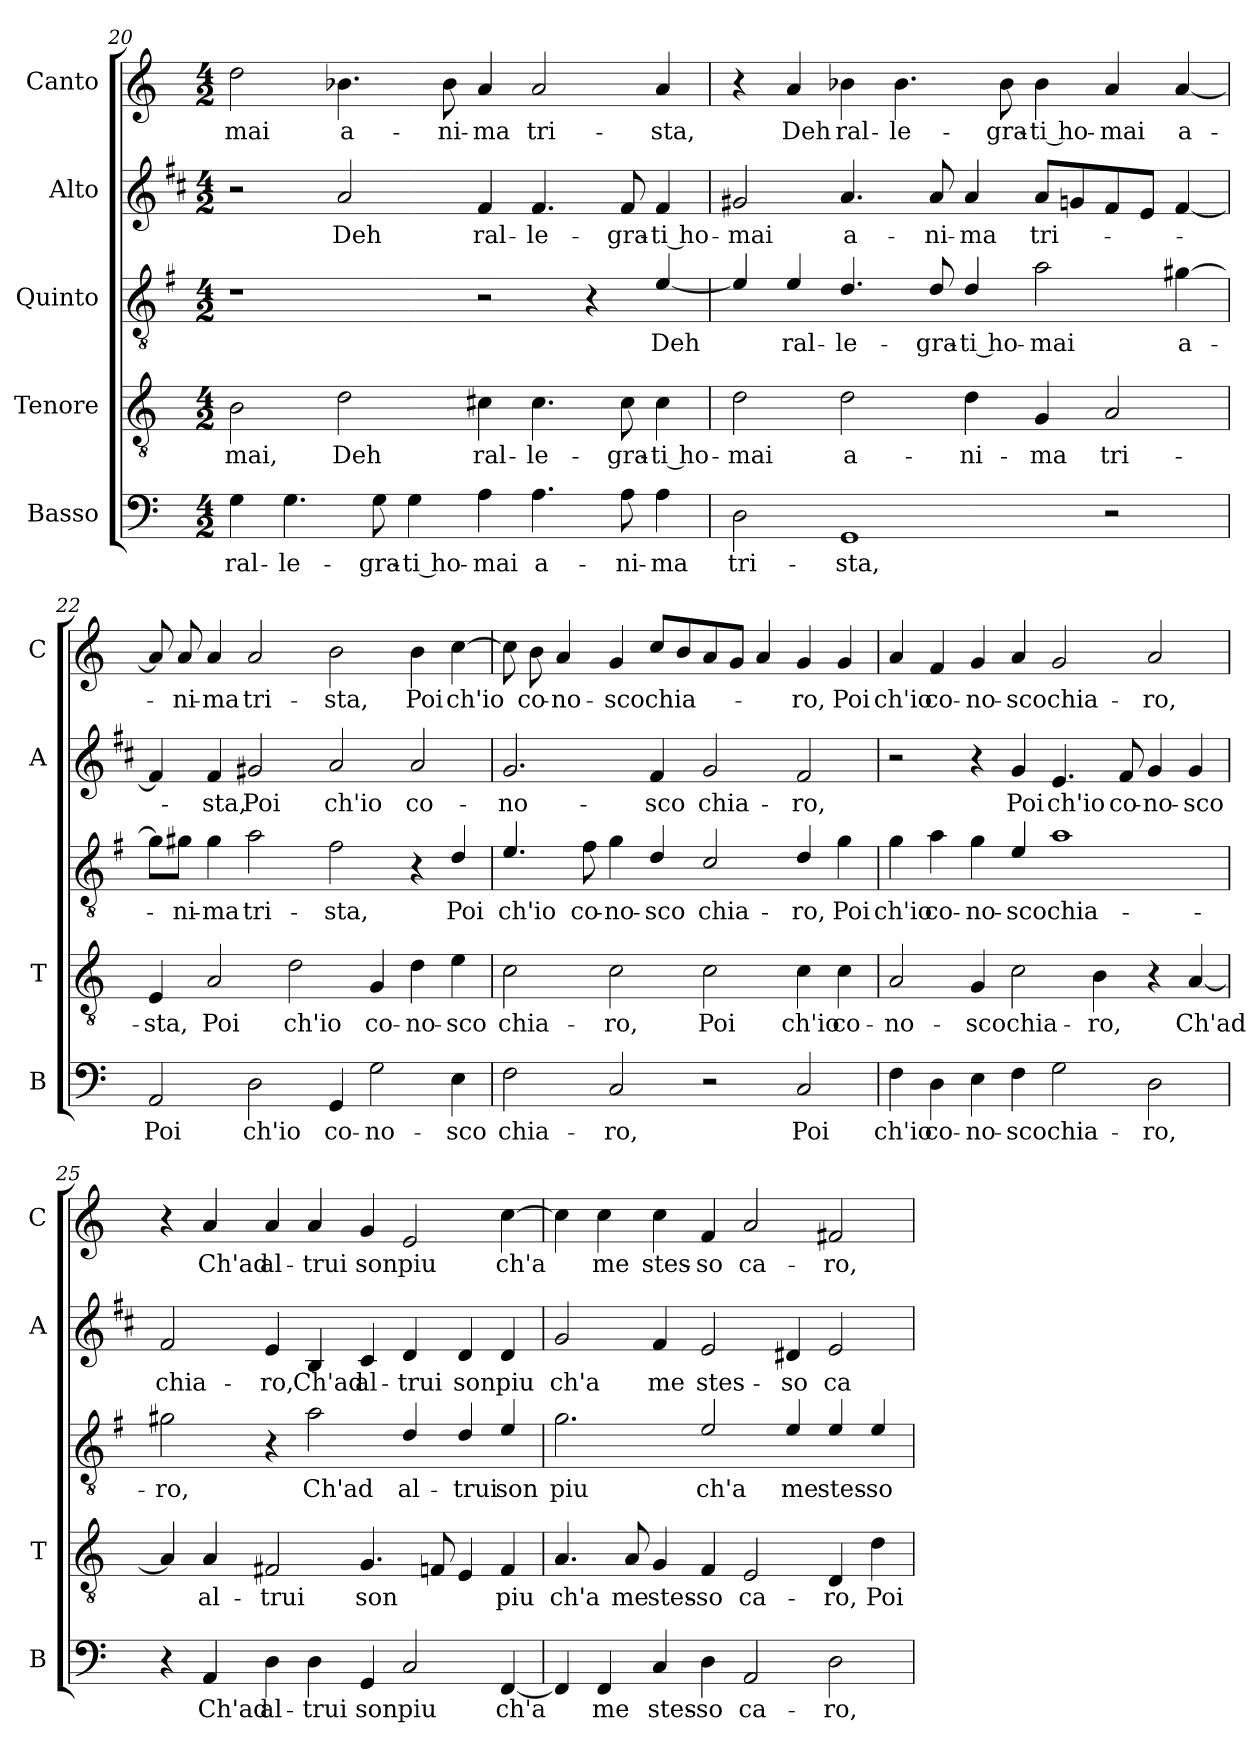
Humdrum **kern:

**kern	**text	**kern	**text	**kern	**text	**kern	**text	**kern	**text
*part5	*part5	*part4	*part4	*part3	*part3	*part2	*part2	*part1	*part1
*staff5	*staff5	*staff4	*staff4	*staff3	*staff3	*staff2	*staff2	*staff1	*staff1
*I"Basso	*	*I"Tenore	*	*I"Quinto	*	*I"Alto	*	*I"Canto	*
*I'B	*	*I'T	*	*	*	*I'A	*	*I'C	*
*clefF4	*	*clefGv2	*	*clefGv2	*	*clefG2	*	*clefG2	*
*	*	*	*	*ITrd4c7	*	*ITrd1c2	*	*	*
*k[]	*	*k[]	*	*k[]	*	*k[]	*	*k[]	*
*C:	*	*C:	*	*C:	*	*C:	*	*C:	*
*M4/2	*	*M4/2	*	*M4/2	*	*M4/2	*	*M4/2	*
=20	=20	=20	=20	=20	=20	=20	=20	=20	=20
!	!LO:LY:b	!	!LO:LY:b	!	!	!	!	!	!LO:LY:b
4G\	ral-	2B\	-mai,	1r	.	2r	.	2dd\	-mai
!	!LO:LY:b	!	!	!	!	!	!	!	!
4.G\	-le-	.	.	.	.	.	.	.	.
!	!	!	!LO:LY:b	!	!	!	!LO:LY:b	!	!LO:LY:b
.	.	2d\	Deh	.	.	2g/	Deh	4.b-X\	a-
!	!LO:LY:b	!	!	!	!	!	!	!	!
8G\	-gra-	.	.	.	.	.	.	.	.
!	!LO:LY:b	!	!	!	!	!	!	!	!
4G\	-ti ho-	.	.	.	.	.	.	.	.
!	!	!	!	!	!	!	!	!	!LO:LY:b
.	.	.	.	.	.	.	.	8b-\	-ni-
!	!LO:LY:b	!	!LO:LY:b	!	!	!	!LO:LY:b	!	!LO:LY:b
4A\	-mai	4c#X\	ral-	2r	.	4e/	ral-	4a/	-ma
!	!LO:LY:b	!	!LO:LY:b	!	!	!	!LO:LY:b	!	!LO:LY:b
4.A\	a-	4.c#\	-le-	.	.	4.e/	-le-	2a/	tri-
.	.	.	.	4r	.	.	.	.	.
!	!LO:LY:b	!	!LO:LY:b	!	!	!	!LO:LY:b	!	!
8A\	-ni-	8c#\	-gra-	.	.	8e/	-gra-	.	.
!	!LO:LY:b	!	!LO:LY:b	!	!LO:LY:b	!	!LO:LY:b	!	!LO:LY:b
4A\	-ma	4c#\	-ti ho-	[4A/	Deh	4e/	-ti ho-	4a/	-sta,
=21	=21	=21	=21	=21	=21	=21	=21	=21	=21
!	!LO:LY:b	!	!LO:LY:b	!	!	!	!LO:LY:b	!	!
2D\	tri-	2d\	-mai	4A/]	.	2f#X/	-mai	4r	.
!	!	!	!	!	!LO:LY:b	!	!	!	!LO:LY:b
.	.	.	.	4A/	ral-	.	.	4a/	Deh
!	!LO:LY:b	!	!LO:LY:b	!	!LO:LY:b	!	!LO:LY:b	!	!LO:LY:b
1GG	-sta,	2d\	a-	4.G/	-le-	4.g/	a-	4b-X\	ral-
!	!	!	!	!	!	!	!	!	!LO:LY:b
.	.	.	.	.	.	.	.	4.b-\	-le-
!	!	!	!	!	!LO:LY:b	!	!LO:LY:b	!	!
.	.	.	.	8G/	-gra-	8g/	-ni-	.	.
!	!	!	!LO:LY:b	!	!LO:LY:b	!	!LO:LY:b	!	!
.	.	4d\	-ni-	4G/	-ti ho-	4g/	-ma	.	.
!	!	!	!	!	!	!	!	!	!LO:LY:b
.	.	.	.	.	.	.	.	8b-\	-gra-
!	!	!	!LO:LY:b	!	!LO:LY:b	!	!LO:LY:b	!	!LO:LY:b
.	.	4G/	-ma	2d\	-mai	8g/L	tri-	4b-\	-ti ho-
.	.	.	.	.	.	8fn/	.	.	.
!	!	!	!LO:LY:b	!	!	!	!	!	!LO:LY:b
2r	.	2A/	tri-	.	.	8e/	.	4a/	-mai
.	.	.	.	.	.	8d/J	.	.	.
!	!	!	!	!	!LO:LY:b	!	!	!	!LO:LY:b
.	.	.	.	[4c#X\	a-	[4e/	.	[4a/	a-
!!LO:LB:g=z
=22	=22	=22	=22	=22	=22	=22	=22	=22	=22
!	!LO:LY:b	!	!LO:LY:b	!	!	!	!	!	!
2AA/	Poi	4E/	-sta,	8c#\L]	.	4e/]	.	8a/]	.
!	!	!	!	!	!LO:LY:b	!	!	!	!LO:LY:b
.	.	.	.	8c#X\J	-ni-	.	.	8a/	-ni-
!	!	!	!LO:LY:b	!	!LO:LY:b	!	!LO:LY:b	!	!LO:LY:b
.	.	2A/	Poi	4c#\	-ma	4e/	-sta,	4a/	-ma
!	!LO:LY:b	!	!	!	!LO:LY:b	!	!LO:LY:b	!	!LO:LY:b
2D\	ch'io	.	.	2d\	tri-	2f#X/	Poi	2a/	tri-
!	!	!	!LO:LY:b	!	!	!	!	!	!
.	.	2d\	ch'io	.	.	.	.	.	.
!	!LO:LY:b	!	!	!	!LO:LY:b	!	!LO:LY:b	!	!LO:LY:b
4GG/	co-	.	.	2B\	-sta,	2g/	ch'io	2b\	-sta,
!	!LO:LY:b	!	!LO:LY:b	!	!	!	!	!	!
2G\	-no-	4G/	co-	.	.	.	.	.	.
!	!	!	!LO:LY:b	!	!	!	!LO:LY:b	!	!LO:LY:b
.	.	4d\	-no-	4r	.	2g/	co-	4b\	Poi
!	!LO:LY:b	!	!LO:LY:b	!	!LO:LY:b	!	!	!	!LO:LY:b
4E\	-sco	4e\	-sco	4G/	Poi	.	.	[4cc\	ch'io
=23	=23	=23	=23	=23	=23	=23	=23	=23	=23
!	!LO:LY:b	!	!LO:LY:b	!	!LO:LY:b	!	!LO:LY:b	!	!
2F\	chia-	2c\	chia-	4.A/	ch'io	2.f/	-no-	8cc\]	.
!	!	!	!	!	!	!	!	!	!LO:LY:b
.	.	.	.	.	.	.	.	8b\	co-
!	!	!	!	!	!	!	!	!	!LO:LY:b
.	.	.	.	.	.	.	.	4a/	-no-
!	!	!	!	!	!LO:LY:b	!	!	!	!
.	.	.	.	8B\	co-	.	.	.	.
!	!LO:LY:b	!	!LO:LY:b	!	!LO:LY:b	!	!	!	!LO:LY:b
2C/	-ro,	2c\	-ro,	4c\	-no-	.	.	4g/	-sco
!	!	!	!	!	!LO:LY:b	!	!LO:LY:b	!	!LO:LY:b
.	.	.	.	4G/	-sco	4e/	-sco	8cc/L	chia-
.	.	.	.	.	.	.	.	8b/	.
!	!	!	!LO:LY:b	!	!LO:LY:b	!	!LO:LY:b	!	!
2r	.	2c\	Poi	2F/	chia-	2f/	chia-	8a/	.
.	.	.	.	.	.	.	.	8g/J	.
.	.	.	.	.	.	.	.	4a/	.
!	!LO:LY:b	!	!LO:LY:b	!	!LO:LY:b	!	!LO:LY:b	!	!LO:LY:b
2C/	Poi	4c\	ch'io	4G/	-ro,	2e/	-ro,	4g/	-ro,
!	!	!	!LO:LY:b	!	!LO:LY:b	!	!	!	!LO:LY:b
.	.	4c\	co-	4c\	Poi	.	.	4g/	Poi
=24	=24	=24	=24	=24	=24	=24	=24	=24	=24
!	!LO:LY:b	!	!LO:LY:b	!	!LO:LY:b	!	!	!	!LO:LY:b
4F\	ch'io	2A/	-no-	4c\	ch'io	2r	.	4a/	ch'io
!	!LO:LY:b	!	!	!	!LO:LY:b	!	!	!	!LO:LY:b
4D\	co-	.	.	4d\	co-	.	.	4f/	co-
!	!LO:LY:b	!	!LO:LY:b	!	!LO:LY:b	!	!	!	!LO:LY:b
4E\	-no-	4G/	-sco	4c\	-no-	4r	.	4g/	-no-
!	!LO:LY:b	!	!LO:LY:b	!	!LO:LY:b	!	!LO:LY:b	!	!LO:LY:b
4F\	-sco	2c\	chia-	4A/	-sco	4f/	Poi	4a/	-sco
!	!LO:LY:b	!	!	!	!LO:LY:b	!	!LO:LY:b	!	!LO:LY:b
2G\	chia-	.	.	1d	chia-	4.d/	ch'io	2g/	chia-
!	!	!	!LO:LY:b	!	!	!	!	!	!
.	.	4B\	-ro,	.	.	.	.	.	.
!	!	!	!	!	!	!	!LO:LY:b	!	!
.	.	.	.	.	.	8e/	co-	.	.
!	!LO:LY:b	!	!	!	!	!	!LO:LY:b	!	!LO:LY:b
2D\	-ro,	4r	.	.	.	4f/	-no-	2a/	-ro,
!	!	!	!LO:LY:b	!	!	!	!LO:LY:b	!	!
.	.	[4A/	Ch'ad	.	.	4f/	-sco	.	.
!!LO:PB:g=z
=25	=25	=25	=25	=25	=25	=25	=25	=25	=25
!	!	!	!	!	!LO:LY:b	!	!LO:LY:b	!	!
4r	.	4A/]	.	2c#X\	-ro,	2e/	chia-	4r	.
!	!LO:LY:b	!	!LO:LY:b	!	!	!	!	!	!LO:LY:b
4AA/	Ch'ad	4A/	al-	.	.	.	.	4a/	Ch'ad
!	!LO:LY:b	!	!LO:LY:b	!	!	!	!LO:LY:b	!	!LO:LY:b
4D\	al-	2F#X/	-trui	4r	.	4d/	-ro,	4a/	al-
!	!LO:LY:b	!	!	!	!LO:LY:b	!	!LO:LY:b	!	!LO:LY:b
4D\	-trui	.	.	2d\	Ch'ad	4A/	Ch'ad	4a/	-trui
!	!LO:LY:b	!	!LO:LY:b	!	!	!	!LO:LY:b	!	!LO:LY:b
4GG/	son	4.G/	son	.	.	4B/	al-	4g/	son
!	!LO:LY:b	!	!	!	!LO:LY:b	!	!LO:LY:b	!	!LO:LY:b
2C/	piu	.	.	4G/	al-	4c/	-trui	2e/	piu
.	.	8Fn/	.	.	.	.	.	.	.
!	!	!	!	!	!LO:LY:b	!	!LO:LY:b	!	!
.	.	4E/	.	4G/	-trui	4c/	son	.	.
!	!LO:LY:b	!	!LO:LY:b	!	!LO:LY:b	!	!LO:LY:b	!	!LO:LY:b
[4FF/	ch'a	4F/	piu	4A/	son	4c/	piu	[4cc\	ch'a
=26	=26	=26	=26	=26	=26	=26	=26	=26	=26
!	!	!	!LO:LY:b	!	!LO:LY:b	!	!LO:LY:b	!	!
4FF/]	.	4.A/	ch'a	2.c\	piu	2f/	ch'a	4cc\]	.
!	!LO:LY:b	!	!	!	!	!	!	!	!LO:LY:b
4FF/	me	.	.	.	.	.	.	4cc\	me
!	!	!	!LO:LY:b	!	!	!	!	!	!
.	.	8A/	me	.	.	.	.	.	.
!	!LO:LY:b	!	!LO:LY:b	!	!	!	!LO:LY:b	!	!LO:LY:b
4C/	stes-	4G/	stes-	.	.	4e/	me	4cc\	stes-
!	!LO:LY:b	!	!LO:LY:b	!	!LO:LY:b	!	!LO:LY:b	!	!LO:LY:b
4D\	-so	4F/	-so	2A/	ch'a	2d/	stes-	4f/	-so
!	!LO:LY:b	!	!LO:LY:b	!	!	!	!	!	!LO:LY:b
2AA/	ca-	2E/	ca-	.	.	.	.	2a/	ca-
!	!	!	!	!	!LO:LY:b	!	!LO:LY:b	!	!
.	.	.	.	4A/	me	4c#X/	-so	.	.
!	!LO:LY:b	!	!LO:LY:b	!	!LO:LY:b	!	!LO:LY:b	!	!LO:LY:b
2D\	-ro,	4D/	-ro,	4A/	stes-	2d/	ca-	2f#X/	-ro,
!	!	!	!LO:LY:b	!	!LO:LY:b	!	!	!	!
.	.	4d\	Poi	4A/	-so	.	.	.	.
=	=	=	=	=	=	=	=	=	=
*-	*-	*-	*-	*-	*-	*-	*-	*-	*-
